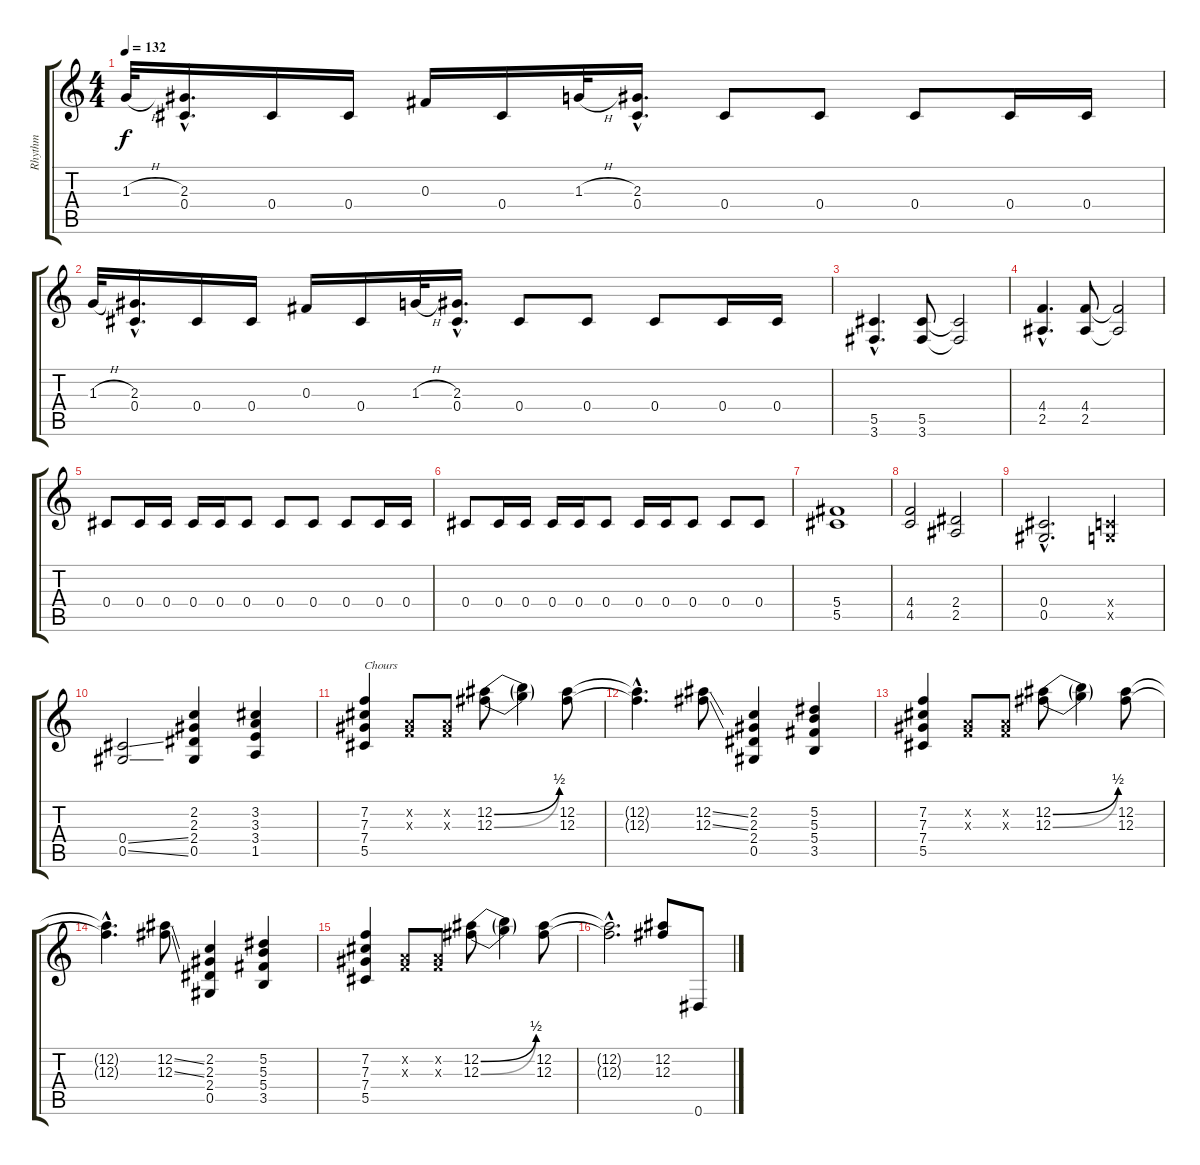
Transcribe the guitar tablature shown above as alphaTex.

\track ("Rhythm" "Rhythm") {instrument distortionguitar}
\staff {score tabs}
\tuning (Eb4 Bb3 Gb3 Db3 Ab2 Eb2) {hide}
\ts (4 4)
\tempo 132
\clef g2
\ks c
1.3{h}.32{dy f} (2.3{hac} 0.4{hac}).16{d} 0.4.16 0.4.16 0.3.16 0.4.16 1.3{h}.32 (2.3{hac} 0.4{hac}).16{d} 0.4.8 0.4.8 0.4.8 0.4.16 0.4.16 |
1.3{h}.32 (2.3{hac} 0.4{hac}).16{d} 0.4.16 0.4.16 0.3.16 0.4.16 1.3{h}.32 (2.3{hac} 0.4{hac}).16{d} 0.4.8 0.4.8 0.4.8 0.4.16 0.4.16 |
(5.5{hac} 3.6{hac}).4{d} (5.5 3.6).8 (5.5{t} 3.6{t}).2 |
(4.4{hac} 2.5{hac}).4{d} (4.4 2.5).8 (4.4{t} 2.5{t}).2 |
0.4.8 0.4.16 0.4.16 0.4.16 0.4.16 0.4.8 0.4.8 0.4.8 0.4.8 0.4.16 0.4.16 |
0.4.8 0.4.16 0.4.16 0.4.16 0.4.16 0.4.8 0.4.16 0.4.16 0.4.8 0.4.8 0.4.8 |
(5.4 5.5).1 |
(4.4 4.5).2 (2.4 2.5).2 |
(0.4{hac} 0.5{hac}).2{d} (-1.4{x} -1.5{x}).4 |
(0.4{ss} 0.5{ss}).2 (2.2 2.3 2.4 0.5).4 (3.2 3.3 3.4 1.5).4 |
(7.2 7.3 7.4 5.5).4{txt "Chours"} (-1.2{x} -1.3{x}).8 (-1.2{x} -1.3{x}).8 (12.2{be (bend 0 0 60 2)} 12.3{be (bend 0 0 60 2)}).8 (12.2{t} 12.3{t}).4 (12.2 12.3).8 |
(12.2{hac t} 12.3{hac t}).4{d} (12.2{ss} 12.3{ss}).8 (2.2 2.3 2.4 0.5).4 (5.2 5.3 5.4 3.5).4 |
(7.2 7.3 7.4 5.5).4 (-1.2{x} -1.3{x}).8 (-1.2{x} -1.3{x}).8 (12.2{be (bend 0 0 60 2)} 12.3{be (bend 0 0 60 2)}).8 (12.2{t} 12.3{t}).4 (12.2 12.3).8 |
(12.2{hac t} 12.3{hac t}).4{d} (12.2{ss} 12.3{ss}).8 (2.2 2.3 2.4 0.5).4 (5.2 5.3 5.4 3.5).4 |
(7.2 7.3 7.4 5.5).4 (-1.2{x} -1.3{x}).8 (-1.2{x} -1.3{x}).8 (12.2{be (bend 0 0 60 2)} 12.3{be (bend 0 0 60 2)}).8 (12.2{t} 12.3{t}).4 (12.2 12.3).8 |
(12.2{hac t} 12.3{hac t}).2{d} (12.2 12.3).8 0.6.8
